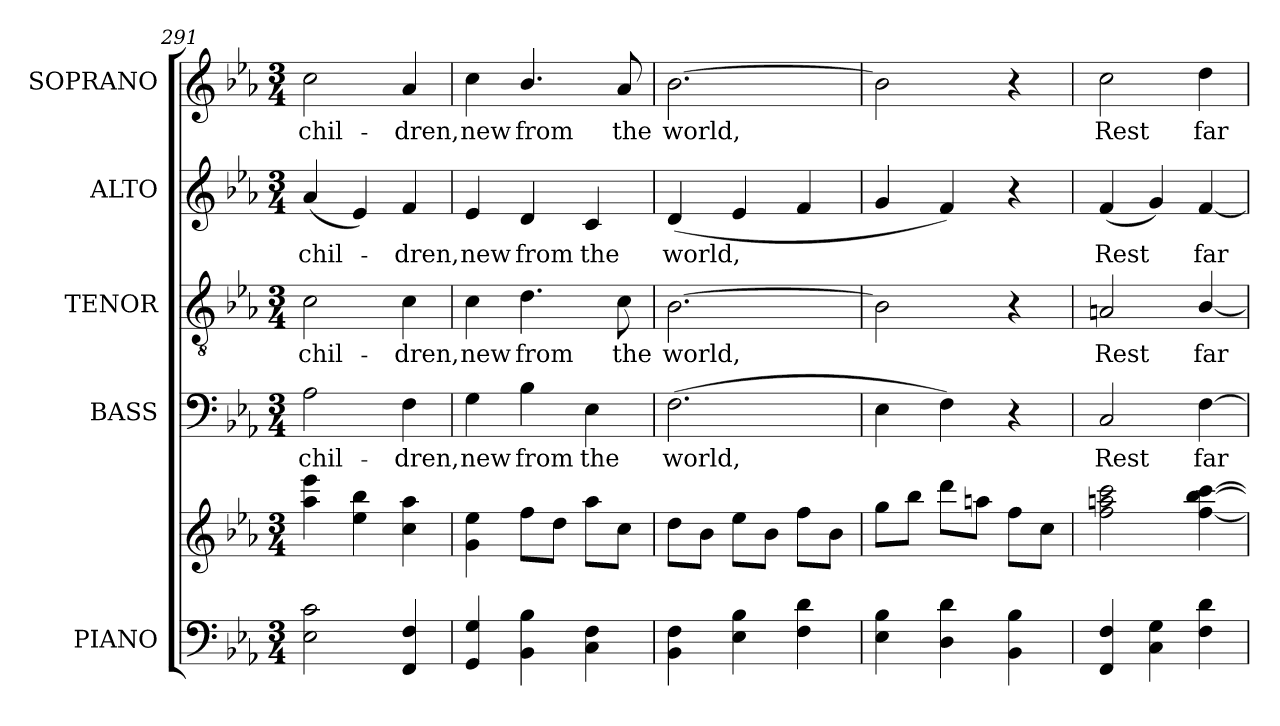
**kern	**kern	**kern	**text	**kern	**text	**kern	**text	**kern	**text
*part5	*part5	*part4	*part4	*part3	*part3	*part2	*part2	*part1	*part1
*staff6	*staff5	*staff4	*staff4	*staff3	*staff3	*staff2	*staff2	*staff1	*staff1
*I"PIANO	*	*I"BASS	*	*I"TENOR	*	*I"ALTO	*	*I"SOPRANO	*
*I'PNO.	*	*I'B.	*	*I'T.	*	*I'A.	*	*I'S.	*
*clefF4	*clefG2	*clefF4	*	*clefGv2	*	*clefG2	*	*clefG2	*
*	*	*	*	*ITrd7c12	*	*	*	*	*
*k[b-e-a-]	*k[b-e-a-]	*k[b-e-a-]	*	*k[b-e-a-]	*	*k[b-e-a-]	*	*k[b-e-a-]	*
*E-:	*E-:	*E-:	*	*E-:	*	*E-:	*	*E-:	*
*M3/4	*M3/4	*M3/4	*	*M3/4	*	*M3/4	*	*M3/4	*
=291	=291	=291	=291	=291	=291	=291	=291	=291	=291
!	!	!	!LO:LY:b:color=#000000	!	!	!	!	!	!
!	!	!	!	!	!LO:LY:b:color=#000000	!	!	!	!
!	!	!	!	!	!	!	!LO:LY:b:color=#000000	!	!
!	!	!	!	!	!	!	!	!	!LO:LY:b:color=#000000
2E-i\ 2ci	4aa-i\ 4eee-i	2A-i\	chil-	2Ci\	chil-	(4a-i/	chil-	2cci\	chil-
.	4ee-i\ 4bb-i	.	.	.	.	4e-i/)	.	.	.
!	!	!	!LO:LY:b:color=#000000	!	!	!	!	!	!
!	!	!	!	!	!LO:LY:b:color=#000000	!	!	!	!
!	!	!	!	!	!	!	!LO:LY:b:color=#000000	!	!
!	!	!	!	!	!	!	!	!	!LO:LY:b:color=#000000
4FFi/ 4Fi	4cci\ 4aa-i	4Fi\	-dren,	4Ci\	-dren,	4fi/	-dren,	4a-i/	-dren,
=292	=292	=292	=292	=292	=292	=292	=292	=292	=292
!	!	!	!LO:LY:b:color=#000000	!	!	!	!	!	!
!	!	!	!	!	!LO:LY:b:color=#000000	!	!	!	!
!	!	!	!	!	!	!	!LO:LY:b:color=#000000	!	!
!	!	!	!	!	!	!	!	!	!LO:LY:b:color=#000000
4GGi/ 4Gi	4gi\ 4ee-i	4Gi\	new	4Ci\	new	4e-i/	new	4cci\	new
!	!	!	!LO:LY:b:color=#000000	!	!	!	!	!	!
!	!	!	!	!	!LO:LY:b:color=#000000	!	!	!	!
!	!	!	!	!	!	!	!LO:LY:b:color=#000000	!	!
!	!	!	!	!	!	!	!	!	!LO:LY:b:color=#000000
4BB-i\ 4B-i	8ffi\L	4B-i\	from	4.Di\	from	4di/	from	4.b-i/	from
.	8ddi\J	.	.	.	.	.	.	.	.
!	!	!	!LO:LY:b:color=#000000	!	!	!	!	!	!
!	!	!	!	!	!	!	!LO:LY:b:color=#000000	!	!
4Ci\ 4Fi	8aa-i\L	4E-i\	the	.	.	4ci/	the	.	.
!	!	!	!	!	!LO:LY:b:color=#000000	!	!	!	!
!	!	!	!	!	!	!	!	!	!LO:LY:b:color=#000000
.	8cci\J	.	.	8Ci\	the	.	.	8a-i/	the
!!LO:LB:g=z
=293	=293	=293	=293	=293	=293	=293	=293	=293	=293
!	!	!	!LO:LY:b:color=#000000	!	!	!	!	!	!
!	!	!	!	!	!LO:LY:b:color=#000000	!	!	!	!
!	!	!	!	!	!	!	!LO:LY:b:color=#000000	!	!
!	!	!	!	!	!	!	!	!	!LO:LY:b:color=#000000
4BB-i\ 4Fi	8ddi\L	(2.Fi\	world,	[2.BB-i\	world,	(4di/	world,	[2.b-i\	world,
.	8b-i\J	.	.	.	.	.	.	.	.
4E-i\ 4B-i	8ee-i\L	.	.	.	.	4e-i/	.	.	.
.	8b-i\J	.	.	.	.	.	.	.	.
4Fi\ 4di	8ffi\L	.	.	.	.	4fi/	.	.	.
.	8b-i\J	.	.	.	.	.	.	.	.
=294	=294	=294	=294	=294	=294	=294	=294	=294	=294
4E-i\ 4B-i	8ggi\L	4E-i\	.	2BB-i\]	.	4gi/	.	2b-i\]	.
.	8bb-i\J	.	.	.	.	.	.	.	.
4Di\ 4di	8dddi\L	4Fi\)	.	.	.	4fi/)	.	.	.
.	8aani\J	.	.	.	.	.	.	.	.
4BB-i\ 4B-i	8ffi\L	4r	.	4r	.	4r	.	4r	.
.	8cci\J	.	.	.	.	.	.	.	.
=295	=295	=295	=295	=295	=295	=295	=295	=295	=295
!	!	!	!LO:LY:b:color=#000000	!	!	!	!	!	!
!	!	!	!	!	!LO:LY:b:color=#000000	!	!	!	!
!	!	!	!	!	!	!	!LO:LY:b:color=#000000	!	!
!	!	!	!	!	!	!	!	!	!LO:LY:b:color=#000000
4FFi/ 4Fi	2ffi\ 2aani 2ccci	2Ci/	Rest	2AAni/	Rest	(4fi/	Rest	2cci\	Rest
4Ci\ 4Gi	.	.	.	.	.	4gi/)	.	.	.
!	!	!	!LO:LY:b:color=#000000	!	!	!	!	!	!
!	!	!	!	!	!LO:LY:b:color=#000000	!	!	!	!
!	!	!	!	!	!	!	!LO:LY:b:color=#000000	!	!
!	!	!	!	!	!	!	!	!	!LO:LY:b:color=#000000
4Fi\ 4di	[4ffi\ [4bb-i [4ccci	[4Fi\	far	[4BB-i/	far	[4fi/	far	4ddi\	far
=	=	=	=	=	=	=	=	=	=
*-	*-	*-	*-	*-	*-	*-	*-	*-	*-
